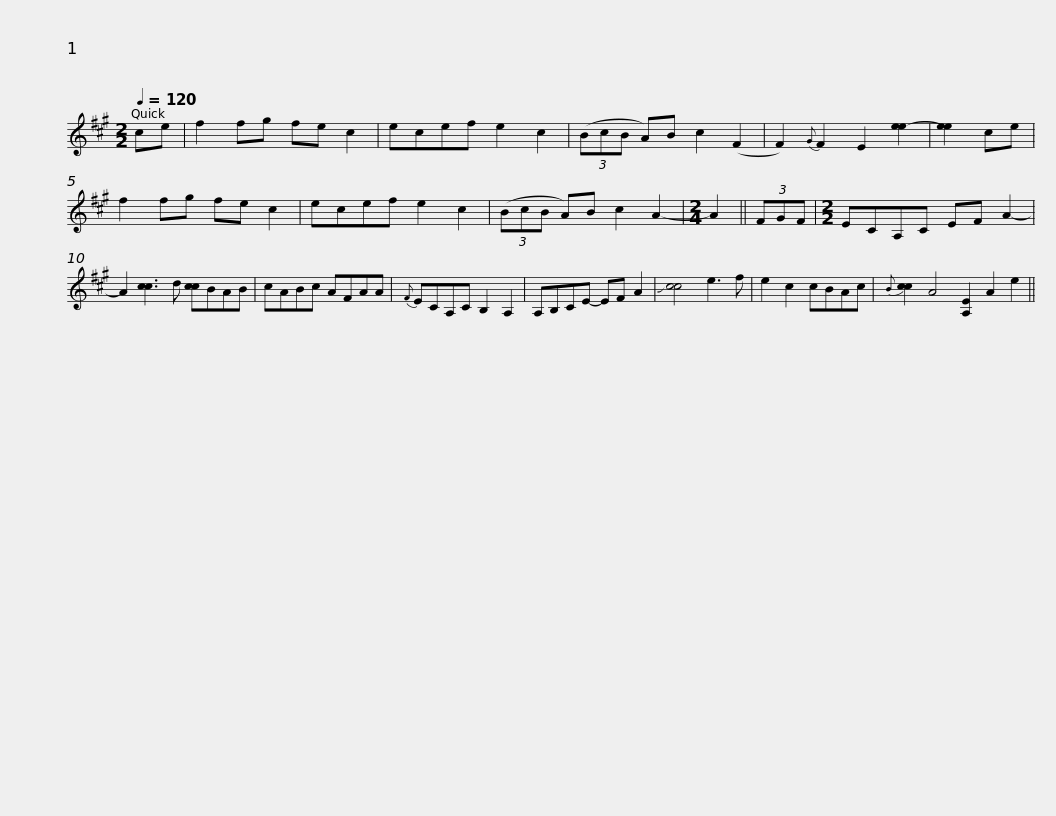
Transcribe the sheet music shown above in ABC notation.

X:1
L:1/8
Q:1/4=120
M:2/2
I:linebreak $
K:A
V:1 treble
V:1
 ce | f2 fg fe c2 | ecef e2 c2 | (3(BcB A)B c2 (F2 | F2){G} F2 E2 [ee-]2 | %5
 [ee]2 ce | f2 fg fe c2 | ecef e2 c2 |$ (3(BcB A)B c2 A2- |[M:2/4] A2 || %10
 (3FGF |[M:2/2] ECA,C EF A2- | A2 [cc]3 d [cc]BAB | cABc AFAA |${F} ECA,C B,2 A,2 | %15
 A,B,CE- EF A2 | !slide![cc]4 e3 f | e2 c2 cBAc |{B} [cc]2 A4 [A,E]2 A2 e2 || %19
